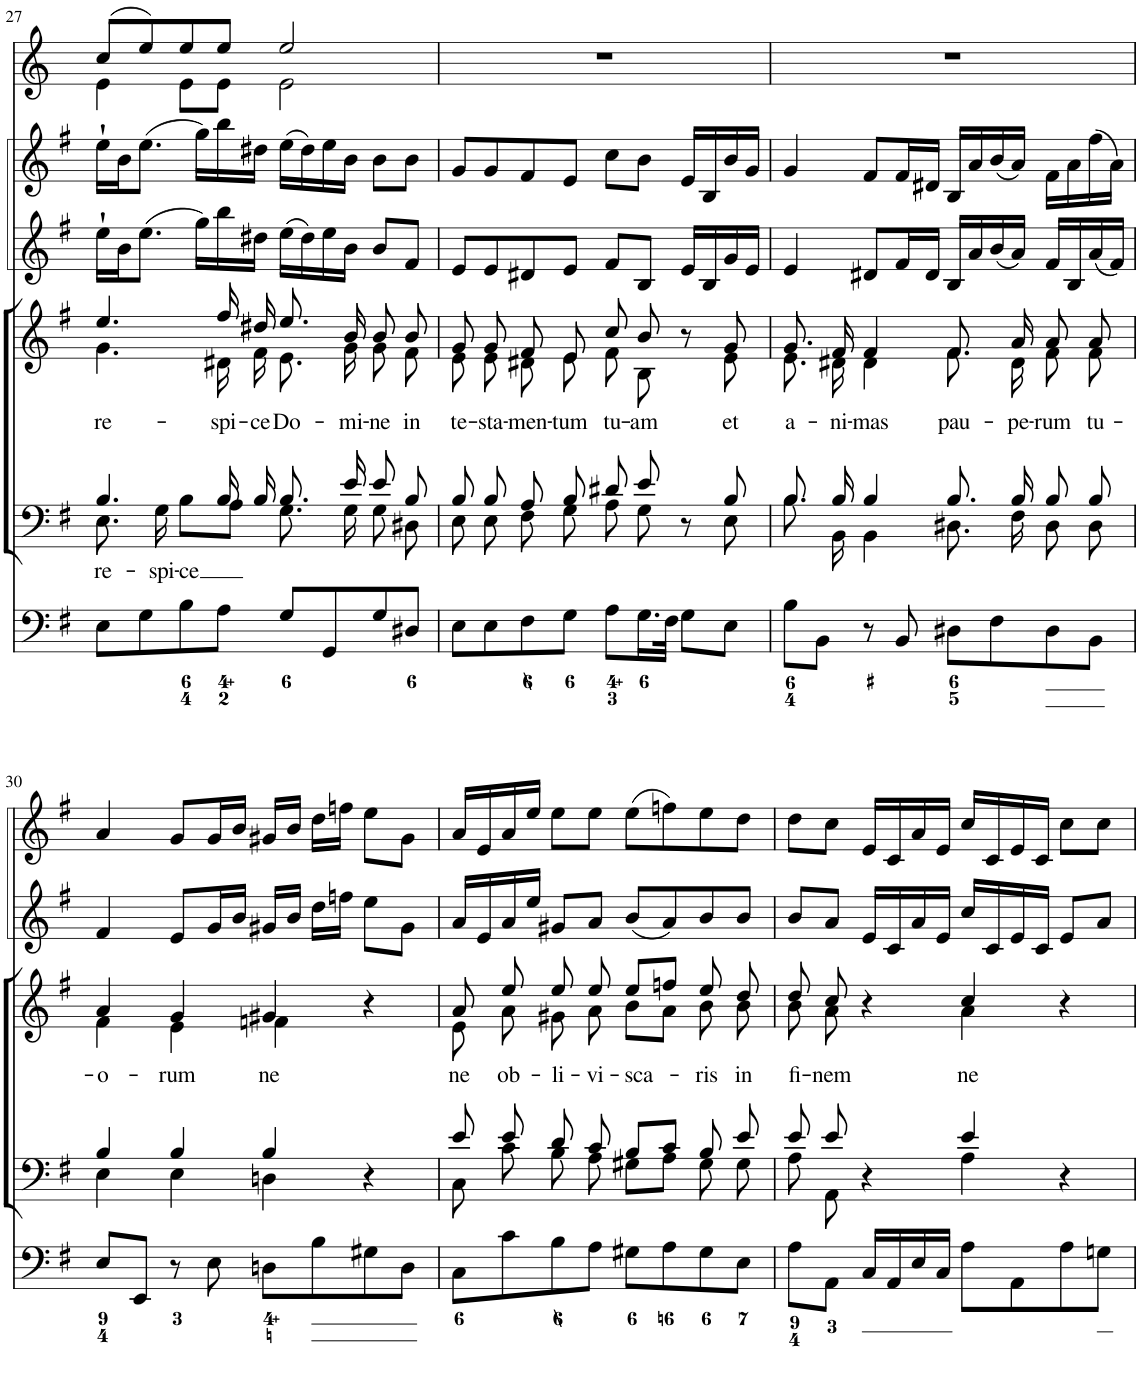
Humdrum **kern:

**kern	**kern	**text	**kern	**text	**kern	**kern	**kern
*part6	*part5	*part5	*part4	*part4	*part3	*part2	*part1
*staff6	*staff5	*staff5	*staff4	*staff4	*staff3	*staff2	*staff1
*I"Organ	*I"Voice	*	*I"Voice	*	*I"Violin	*I"Violini	*I"Corni in G
*	*	*	*	*	*I'Vln	*I'Vln	*
!!LO:PB:g=z
*clefF4	*clefF4	*	*clefG2	*	*clefG2	*clefG2	*clefG2
*	*	*	*	*	*	*	*Trd3c5
*k[f#]	*k[f#]	*	*k[f#]	*	*k[f#]	*k[f#]	*k[]
*M4/4	*M4/4	*	*M4/4	*	*M4/4	*M4/4	*M4/4
*met(c)	*met(c)	*	*met(c)	*	*met(c)	*met(c)	*met(c)
=27	=27	=27	=27	=27	=27	=27	=27
*	*^	*	*	*	*	*	*
!	!	!	!LO:LY:b	!	!LO:LY:b	!	!	!
*	*	*	*	*^	*	*	*	*^
8E\L	4.B/	8.E\	re-	4.ee/	4.g\	re-	16ee`\LL	16ee`\LL	(8cc/L	4e\
.	.	.	.	.	.	.	16b\J	16b\J	.	.
8G\	.	.	.	.	.	.	(8.ee\J	(8.ee\J	8ee/)	.
!	!	!	!LO:LY:b	!	!	!	!	!	!	!
.	.	16G\	-spi-	.	.	.	.	.	.	.
!	!	!	!LO:LY:b	!	!	!	!	!	!	!
8B\	.	8B\L	-ce	.	.	.	.	.	8ee/	8e\L
.	.	.	.	.	.	.	16gg\LL)	16gg\LL)	.	.
!	!	!	!	!	!	!LO:LY:b	!	!	!	!
8A\J	16B/	8A\J	.	16ff#/	16d#X\	-spi-	16bb\	16bb\	8ee/J	8e\J
!	!	!	!	!	!	!LO:LY:b	!	!	!	!
.	16B/	.	.	16dd#X/	16f#\	-ce	16dd#X\JJ	16dd#X\JJ	.	.
!	!	!	!	!	!	!LO:LY:b	!	!	!	!
8G/L	8.B/	8.G\	.	8.ee/	8.e\	Do-	(16ee\LL	(16ee\LL	2ee/	2e\
.	.	.	.	.	.	.	16dd#\)	16dd#\)	.	.
8GG/	.	.	.	.	.	.	16ee\	16ee\	.	.
!	!	!	!	!	!	!LO:LY:b	!	!	!	!
.	16e/	16G\	.	16b/	16g\	-mi-	16b\JJ	16b\JJ	.	.
!	!	!	!	!	!	!LO:LY:b	!	!	!	!
8G/	8e/	8G\	.	8b/	8g\	-ne	8b/L	8b\L	.	.
!	!	!	!	!	!	!LO:LY:b	!	!	!	!
8D#X/J	8B/	8D#X\	.	8b/	8f#\	in	8f#/J	8b\J	.	.
*	*	*	*	*	*	*	*	*	*v	*v
=28	=28	=28	=28	=28	=28	=28	=28	=28	=28
!	!	!	!	!	!	!LO:LY:b	!	!	!
8E\L	8B/	8E\	.	8g/	8e\	te-	8e/L	8g/L	1r
!	!	!	!	!	!	!LO:LY:b	!	!	!
8E\	8B/	8E\	.	8g/	8e\	-sta-	8e/	8g/	.
!	!	!	!	!	!	!LO:LY:b	!	!	!
8F#\	8A/	8F#\	.	8f#/	8d#X\	-men-	8d#X/	8f#/	.
!	!	!	!	!	!	!LO:LY:b	!	!	!
8G\J	8B/	8G\	.	8e/	8e\	-tum	8e/J	8e/J	.
!	!	!	!	!	!	!LO:LY:b	!	!	!
8A\L	8d#X/	8A\	.	8cc/	8f#\	tu-	8f#/L	8cc\L	.
!	!	!	!	!	!	!LO:LY:b	!	!	!
16.G\L	8e/	8G\	.	8b/	8B\	-am	8B/J	8b\J	.
32F#\JJk	.	.	.	.	.	.	.	.	.
8G\L	8r	8ryy	.	8r	8ryy	.	16e/LL	16e/LL	.
.	.	.	.	.	.	.	16B/	16B/	.
!	!	!	!	!	!	!LO:LY:b	!	!	!
8E\J	8B/	8E\	.	8g/	8e\	et	16g/	16b/	.
.	.	.	.	.	.	.	16e/JJ	16g/JJ	.
=29	=29	=29	=29	=29	=29	=29	=29	=29	=29
!	!	!	!	!	!	!LO:LY:b	!	!	!
8B\L	8.B/	8.B\	.	8.g/	8.e\	a-	4e/	4g/	1r
8BB\J	.	.	.	.	.	.	.	.	.
!	!	!	!	!	!	!LO:LY:b	!	!	!
.	16B/	16BB\	.	16f#/	16d#X\	-ni-	.	.	.
!	!	!	!	!	!	!LO:LY:b	!	!	!
8r	4B/	4BB\	.	4f#/	4d#\	-mas	8d#X/L	8f#/L	.
8BB/	.	.	.	.	.	.	16f#/L	16f#/L	.
.	.	.	.	.	.	.	16d#/JJ	16d#X/JJ	.
!	!	!	!	!	!	!LO:LY:b	!	!	!
8D#X\L	8.B/	8.D#X\	.	8.f#/	8.f#\	pau-	16B/LL	16B/LL	.
.	.	.	.	.	.	.	16a/	16a/	.
8F#\	.	.	.	.	.	.	(16b/	(16b/	.
!	!	!	!	!	!	!LO:LY:b	!	!	!
.	16B/	16F#\	.	16a/	16d#\	-pe-	16a/JJ)	16a/JJ)	.
!	!	!	!	!	!	!LO:LY:b	!	!	!
8D#\	8B/	8D#\	.	8a/	8f#\	-rum	16f#/LL	16f#\LL	.
.	.	.	.	.	.	.	16B/	16a\	.
!	!	!	!	!	!	!LO:LY:b	!	!	!
8BB\J	8B/	8D#\	.	8a/	8f#\	tu-	(16a/	(16ff#\	.
.	.	.	.	.	.	.	16f#/JJ)	16a\JJ)	.
!!LO:LB:g=z
=30	=30	=30	=30	=30	=30	=30	=30	=30	=30
!	!	!	!	!	!	!LO:LY:b	!	!	!
8E/L	4B/	4E\	.	4a/	4f#\	-o-	4f#/	4a/	1r
8EE/J	.	.	.	.	.	.	.	.	.
!	!	!	!	!	!	!LO:LY:b	!	!	!
8r	4B/	4E\	.	4g/	4e\	rum	8e/L	8g/L	.
8E\	.	.	.	.	.	.	16g/L	16g/L	.
.	.	.	.	.	.	.	16b/JJ	16b/JJ	.
!	!	!	!	!	!	!LO:LY:b	!	!	!
8Dn\L	4B/	4Dn\	.	4g#X/	4fn\	ne	16g#X/LL	16g#X/LL	.
.	.	.	.	.	.	.	16b/JJ	16b/JJ	.
8B\	.	.	.	.	.	.	16dd\LL	16dd\LL	.
.	.	.	.	.	.	.	16ffn\JJ	16ffn\JJ	.
8G#X\	4r	4ryy	.	4r	4ryy	.	8ee\L	8ee\L	.
8D\J	.	.	.	.	.	.	8g#\J	8g#\J	.
=31	=31	=31	=31	=31	=31	=31	=31	=31	=31
!	!	!	!	!	!	!LO:LY:b	!	!	!
8C\L	8e/	8C\	.	8a/	8e\	ne	16a/LL	16a/LL	1r
.	.	.	.	.	.	.	16e/	16e/	.
!	!	!	!	!	!	!LO:LY:b	!	!	!
8c\	8e/	8c\	.	8ee/	8a\	ob-	16a/	16a/	.
.	.	.	.	.	.	.	16ee/JJ	16ee/JJ	.
!	!	!	!	!	!	!LO:LY:b	!	!	!
8B\	8d/	8B\	.	8ee/	8g#X\	-li-	8g#X/L	8ee\L	.
!	!	!	!	!	!	!LO:LY:b	!	!	!
8A\J	8c/	8A\	.	8ee/	8a\	-vi-	8a/J	8ee\J	.
!	!	!	!	!	!	!LO:LY:b	!	!	!
8G#X\L	8B/L	8G#X\L	.	8ee/L	8b\L	-sca-	(8b/L	(8ee\L	.
8A\	8c/J	8A\J	.	8ffn/J	8a\J	.	8a/)	8ffn\)	.
!	!	!	!	!	!	!LO:LY:b	!	!	!
8G#\	8B/	8G#\	.	8ee/	8b\	-ris	8b/	8ee\	.
!	!	!	!	!	!	!LO:LY:b	!	!	!
8E\J	8e/	8G#\	.	8dd/	8b\	in	8b/J	8dd\J	.
=32	=32	=32	=32	=32	=32	=32	=32	=32	=32
!	!	!	!	!	!	!LO:LY:b	!	!	!
8A\L	8e/	8A\	.	8dd/	8b\	fi-	8b/L	8dd\L	1r
!	!	!	!	!	!	!LO:LY:b	!	!	!
8AA\J	8e/	8AA\	.	8cc/	8a\	-nem	8a/J	8cc\J	.
16C/LL	4r	4ryy	.	4r	4ryy	.	16e/LL	16e/LL	.
16AA/	.	.	.	.	.	.	16c/	16c/	.
16E/	.	.	.	.	.	.	16a/	16a/	.
16C/JJ	.	.	.	.	.	.	16e/JJ	16e/JJ	.
!	!	!	!	!	!	!LO:LY:b	!	!	!
8A\L	4e/	4A\	.	4cc/	4a\	ne	16cc/LL	16cc/LL	.
.	.	.	.	.	.	.	16c/	16c/	.
8AA\	.	.	.	.	.	.	16e/	16e/	.
.	.	.	.	.	.	.	16c/JJ	16c/JJ	.
8A\	4r	4ryy	.	4r	4ryy	.	8e/L	8cc\L	.
8Gn\J	.	.	.	.	.	.	8a/J	8cc\J	.
*	*v	*v	*	*	*	*	*	*	*
*	*	*	*v	*v	*	*	*	*
=	=	=	=	=	=	=	=
*-	*-	*-	*-	*-	*-	*-	*-
